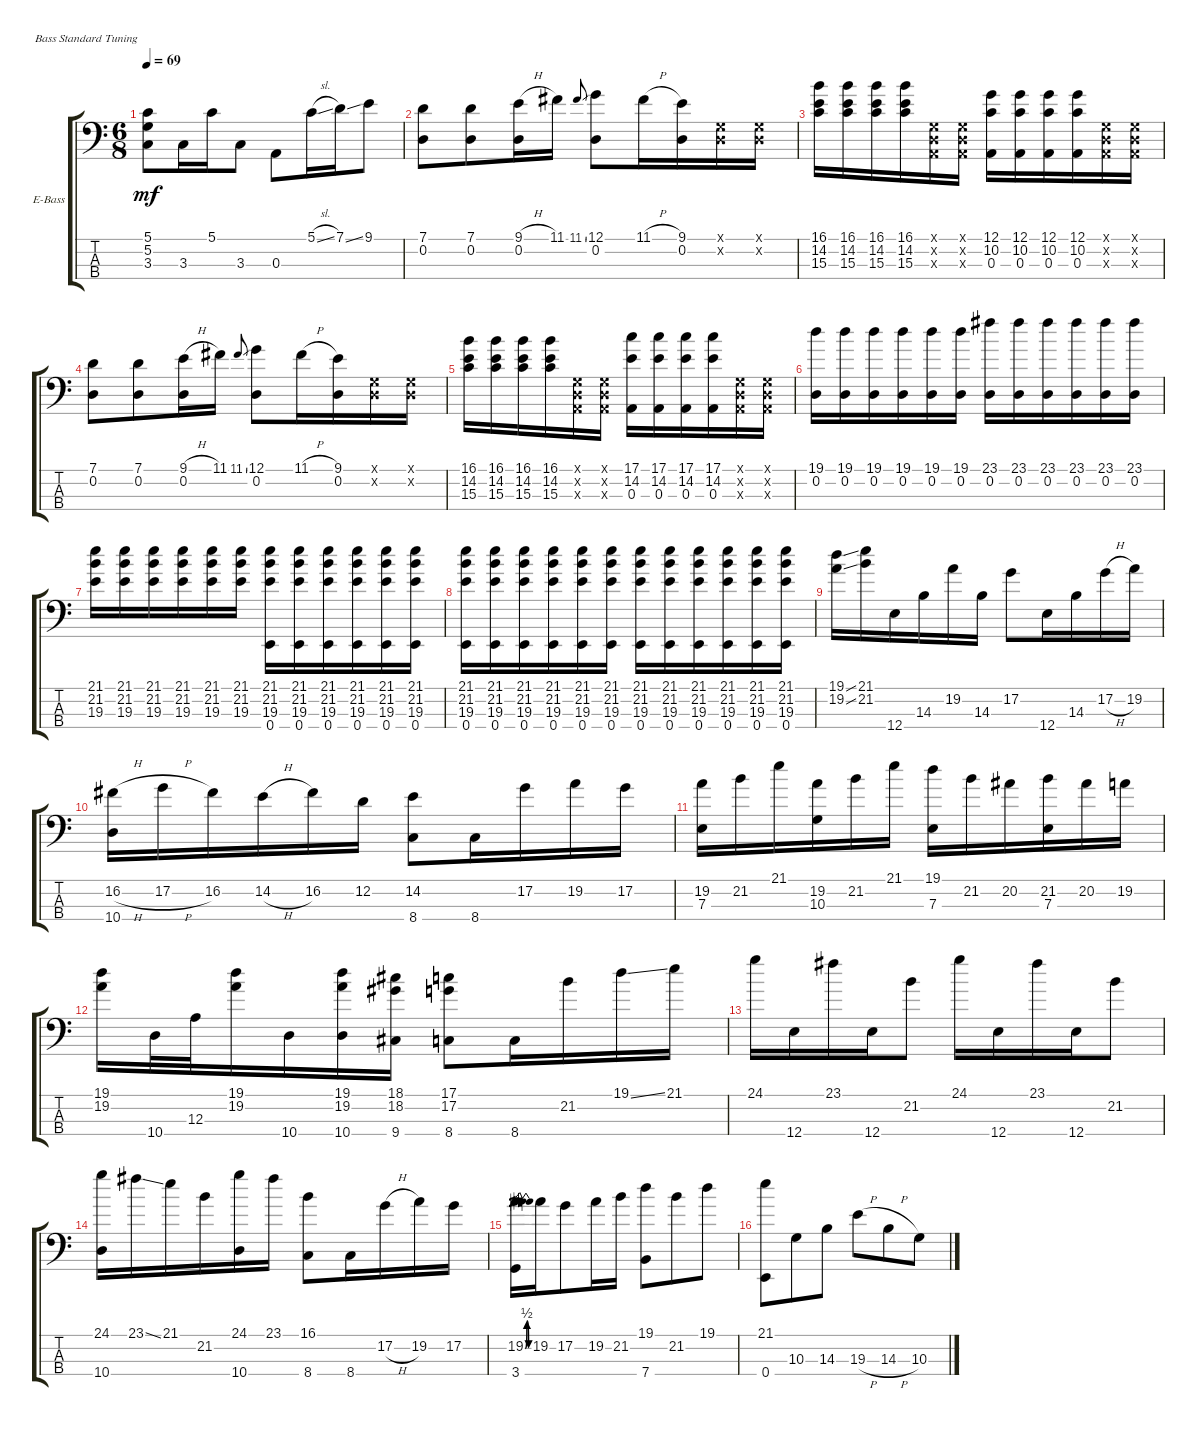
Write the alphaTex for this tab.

\bracketExtendMode groupsimilarinstruments
\firstSystemTrackNameOrientation horizontal
\otherSystemsTrackNameOrientation horizontal
\track ("Bass Solo" "E-Bass") {instrument acousticgrandpiano}
\staff {score tabs}
\tuning (G2 D2 A1 E1)
\displaytranspose 12
\ts (6 8)
\tempo 69
\clef f4
\scale
0.34969
\ks c
(5.1 5.2 3.3).8{dy mf} 3.3.16 5.1.16 3.3.8 0.3.8 5.1{sl}.16 7.1{ss}.16 9.1.8 |
\scale
0.311291 (7.1 0.2).8 (7.1 0.2).8 (9.1{h} 0.2).16 11.1.16 11.1{ss}.8{gr onbeat} (12.1 0.2).8 11.1{h}.16 (9.1 0.2).16 (0.1{x} 0.2{x}).16 (0.1{x} 0.2{x}).16 |
\scale
0.338826 (16.1 14.2 15.3).16 (16.1 14.2 15.3).16 (16.1 14.2 15.3).16 (16.1 14.2 15.3).16 (0.1{x} 0.2{x} 0.3{x}).16 (0.1{x} 0.2{x} 0.3{x}).16 (12.1 10.2 0.3).16 (12.1 10.2 0.3).16 (12.1 10.2 0.3).16 (12.1 10.2 0.3).16 (0.1{x} 0.2{x} 0.3{x}).16 (0.1{x} 0.2{x} 0.3{x}).16 |
\scale
0.364187 (7.1 0.2).8 (7.1 0.2).8 (9.1{h} 0.2).16 11.1.16 11.1{ss}.8{gr onbeat} (12.1 0.2).8 11.1{h}.16 (9.1 0.2).16 (0.1{x} 0.2{x}).16 (0.1{x} 0.2{x}).16 |
\scale
0.309643 (16.1 14.2 15.3).16 (16.1 14.2 15.3).16 (16.1 14.2 15.3).16 (16.1 14.2 15.3).16 (0.1{x} 0.2{x} 0.3{x}).16 (0.1{x} 0.2{x} 0.3{x}).16 (17.1 14.2 0.3).16 (17.1 14.2 0.3).16 (17.1 14.2 0.3).16 (17.1 14.2 0.3).16 (0.1{x} 0.2{x} 0.3{x}).16 (0.1{x} 0.2{x} 0.3{x}).16 |
\scale
0.325891 (19.1 0.2).16 (19.1 0.2).16 (19.1 0.2).16 (19.1 0.2).16 (19.1 0.2).16 (19.1 0.2).16 (23.1 0.2).16 (23.1 0.2).16 (23.1 0.2).16 (23.1 0.2).16 (23.1 0.2).16 (23.1 0.2).16 |
\scale
0.368491 (21.1 21.2 19.3).16 (21.1 21.2 19.3).16 (21.1 21.2 19.3).16 (21.1 21.2 19.3).16 (21.1 21.2 19.3).16 (21.1 21.2 19.3).16 (21.1 21.2 19.3 0.4).16 (21.1 21.2 19.3 0.4).16 (21.1 21.2 19.3 0.4).16 (21.1 21.2 19.3 0.4).16 (21.1 21.2 19.3 0.4).16 (21.1 21.2 19.3 0.4).16 |
\scale
0.313769 (21.1 21.2 19.3 0.4).16 (21.1 21.2 19.3 0.4).16 (21.1 21.2 19.3 0.4).16 (21.1 21.2 19.3 0.4).16 (21.1 21.2 19.3 0.4).16 (21.1 21.2 19.3 0.4).16 (21.1 21.2 19.3 0.4).16 (21.1 21.2 19.3 0.4).16 (21.1 21.2 19.3 0.4).16 (21.1 21.2 19.3 0.4).16 (21.1 21.2 19.3 0.4).16 (21.1 21.2 19.3 0.4).16 |
\scale
0.317664 (19.1{ss} 19.2{ss}).16 (21.1 21.2).16 12.4.16 14.3.16 19.2.16 14.3.16 17.2.8 12.4.16 14.3.16 17.2{h}.16 19.2.16 |
\scale
0.492196 (16.2{h} 10.4).16 17.2{h}.16 16.2.16 14.2{h}.16 16.2.16 12.2.16 (14.2 8.4).8 8.4.16 17.2.16 19.2.16 17.2.16 |
\scale
0.507813 (19.2 7.3).16 21.2.16 21.1.16 (19.2 10.3).16 21.2.16 21.1.16 (19.1 7.3).16 21.2.16 20.2.16 (21.2 7.3).16 20.2.16 19.2.16 |
\scale
0.456049 (19.1 19.2).16 10.4.32 12.3.32 (19.1 19.2).16 10.4.16 (19.1 19.2 10.4).16 (18.1 18.2 9.4).16 (17.1 17.2 8.4).8 8.4.16 21.2.16 19.1{ss}.16 21.1.16 |
\scale
0.543131 24.1.16 12.4.16 23.1.16 12.4.16 21.2.8 24.1.16 12.4.16 23.1.16 12.4.16 21.2.8 |
\scale
0.536705 (24.1 10.4).16 23.1{ss}.16 21.1.16 21.2.16 (24.1 10.4).16 23.1.16 (16.1 8.4).8 8.4.16 17.2{h}.16 19.2.16 17.2.16 |
\scale
0.462175 (19.2{be (bendrelease 0 0 10.799999999999999 2 10.799999999999999 2 24 0)} 3.4).16 19.2.16 17.2.8 19.2.16 21.2.16 (19.1 7.4).8 21.2.8 19.1.8 |
(21.1 0.4).8 10.3.8 14.3.8 19.3{h}.8 14.3{h}.8 10.3.8
